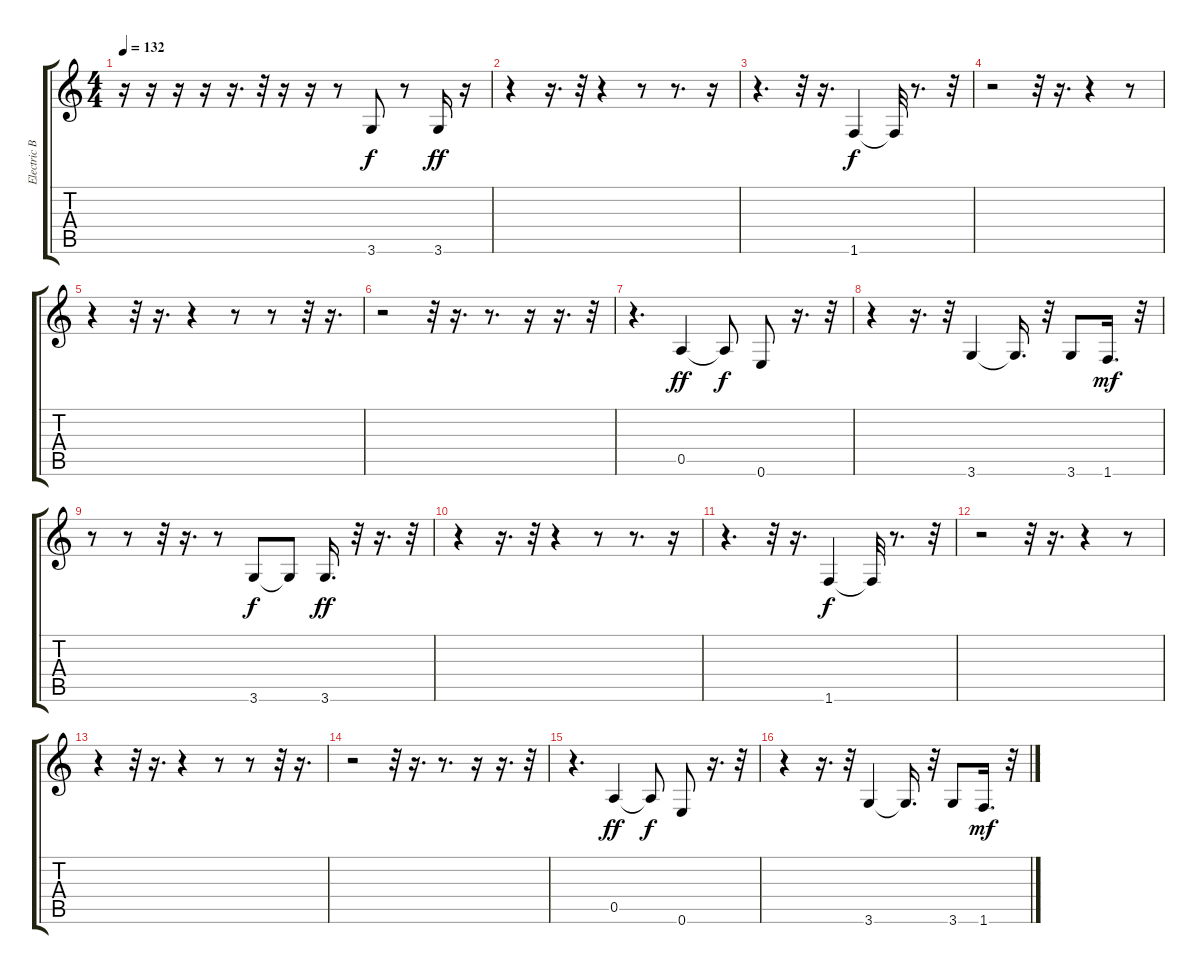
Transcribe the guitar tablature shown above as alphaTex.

\track ("Electric Bass(Finger)" "Electric B") {instrument electricbassfinger}
\staff {score tabs}
\tuning (E4 B3 G3 D3 A2 E2) {hide}
\ts (4 4)
\tempo 132
\clef g2
\ks c
r.16{dy f} r.16 r.16 r.16 r.16{d} r.32 r.16 r.16 r.8 3.6.8 r.8 3.6.16{dy ff} r.16 |
r.4 r.16{d} r.32 r.4 r.8 r.8{d} r.16 |
r.4{d} r.32 r.16{d} 1.6.4{dy f} 1.6{t}.32 r.8{d} r.32 |
r.2 r.32 r.16{d} r.4 r.8 |
r.4 r.32 r.16{d} r.4 r.8 r.8 r.32 r.16{d} |
r.2 r.32 r.16{d} r.8{d} r.16 r.16{d} r.32 |
r.4{d} 0.5.4{dy ff} 0.5{t}.8{dy f} 0.6.8 r.16{d} r.32 |
r.4 r.16{d} r.32 3.6.4 3.6{t}.16{d} r.32 3.6.8 1.6.16{d dy mf} r.32 |
r.8 r.8 r.32 r.16{d} r.8 3.6.8{dy f} 3.6{t}.8 3.6.16{d dy ff} r.32 r.16{d} r.32 |
r.4 r.16{d} r.32 r.4 r.8 r.8{d} r.16 |
r.4{d} r.32 r.16{d} 1.6.4{dy f} 1.6{t}.32 r.8{d} r.32 |
r.2 r.32 r.16{d} r.4 r.8 |
r.4 r.32 r.16{d} r.4 r.8 r.8 r.32 r.16{d} |
r.2 r.32 r.16{d} r.8{d} r.16 r.16{d} r.32 |
r.4{d} 0.5.4{dy ff} 0.5{t}.8{dy f} 0.6.8 r.16{d} r.32 |
r.4 r.16{d} r.32 3.6.4 3.6{t}.16{d} r.32 3.6.8 1.6.16{d dy mf} r.32
